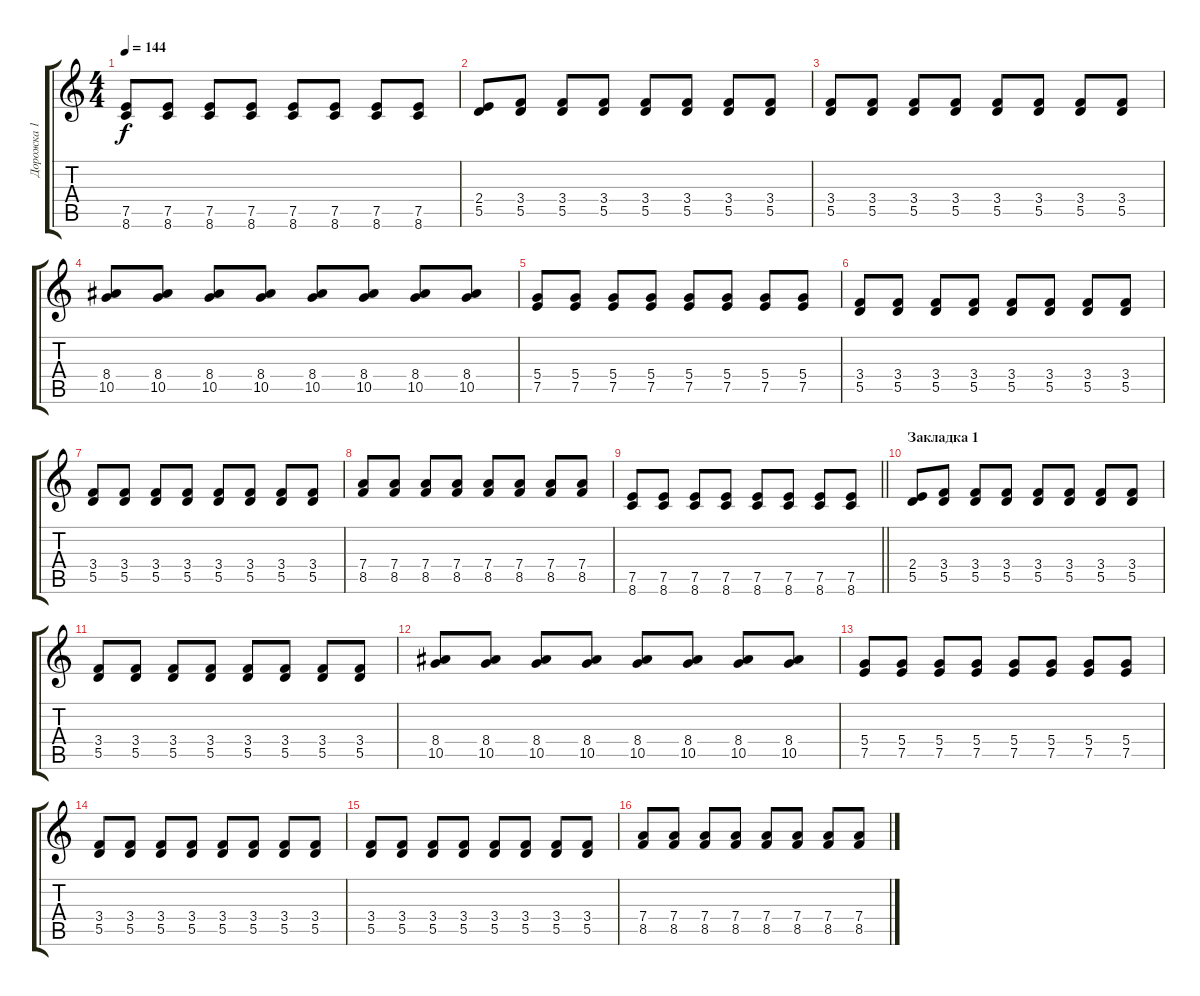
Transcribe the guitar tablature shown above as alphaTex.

\track ("Дорожка 1" "Дорожка 1") {instrument distortionguitar}
\staff {score tabs}
\tuning (E4 B3 G3 D3 A2 E2) {hide}
\ts (4 4)
\tempo 144
\clef g2
\ks c
(7.5 8.6).8{dy f} (7.5 8.6).8 (7.5 8.6).8 (7.5 8.6).8 (7.5 8.6).8 (7.5 8.6).8 (7.5 8.6).8 (7.5 8.6).8 |
(2.4 5.5).8 (3.4 5.5).8 (3.4 5.5).8 (3.4 5.5).8 (3.4 5.5).8 (3.4 5.5).8 (3.4 5.5).8 (3.4 5.5).8 |
(3.4 5.5).8 (3.4 5.5).8 (3.4 5.5).8 (3.4 5.5).8 (3.4 5.5).8 (3.4 5.5).8 (3.4 5.5).8 (3.4 5.5).8 |
(8.4 10.5).8 (8.4 10.5).8 (8.4 10.5).8 (8.4 10.5).8 (8.4 10.5).8 (8.4 10.5).8 (8.4 10.5).8 (8.4 10.5).8 |
(5.4 7.5).8 (5.4 7.5).8 (5.4 7.5).8 (5.4 7.5).8 (5.4 7.5).8 (5.4 7.5).8 (5.4 7.5).8 (5.4 7.5).8 |
(3.4 5.5).8 (3.4 5.5).8 (3.4 5.5).8 (3.4 5.5).8 (3.4 5.5).8 (3.4 5.5).8 (3.4 5.5).8 (3.4 5.5).8 |
(3.4 5.5).8 (3.4 5.5).8 (3.4 5.5).8 (3.4 5.5).8 (3.4 5.5).8 (3.4 5.5).8 (3.4 5.5).8 (3.4 5.5).8 |
(7.4 8.5).8 (7.4 8.5).8 (7.4 8.5).8 (7.4 8.5).8 (7.4 8.5).8 (7.4 8.5).8 (7.4 8.5).8 (7.4 8.5).8 |
\barLineRight lightlight
(7.5 8.6).8 (7.5 8.6).8 (7.5 8.6).8 (7.5 8.6).8 (7.5 8.6).8 (7.5 8.6).8 (7.5 8.6).8 (7.5 8.6).8 |
\section ("" "Закладка 1")
(2.4 5.5).8 (3.4 5.5).8 (3.4 5.5).8 (3.4 5.5).8 (3.4 5.5).8 (3.4 5.5).8 (3.4 5.5).8 (3.4 5.5).8 |
(3.4 5.5).8 (3.4 5.5).8 (3.4 5.5).8 (3.4 5.5).8 (3.4 5.5).8 (3.4 5.5).8 (3.4 5.5).8 (3.4 5.5).8 |
(8.4 10.5).8 (8.4 10.5).8 (8.4 10.5).8 (8.4 10.5).8 (8.4 10.5).8 (8.4 10.5).8 (8.4 10.5).8 (8.4 10.5).8 |
(5.4 7.5).8 (5.4 7.5).8 (5.4 7.5).8 (5.4 7.5).8 (5.4 7.5).8 (5.4 7.5).8 (5.4 7.5).8 (5.4 7.5).8 |
(3.4 5.5).8 (3.4 5.5).8 (3.4 5.5).8 (3.4 5.5).8 (3.4 5.5).8 (3.4 5.5).8 (3.4 5.5).8 (3.4 5.5).8 |
(3.4 5.5).8 (3.4 5.5).8 (3.4 5.5).8 (3.4 5.5).8 (3.4 5.5).8 (3.4 5.5).8 (3.4 5.5).8 (3.4 5.5).8 |
(7.4 8.5).8 (7.4 8.5).8 (7.4 8.5).8 (7.4 8.5).8 (7.4 8.5).8 (7.4 8.5).8 (7.4 8.5).8 (7.4 8.5).8
